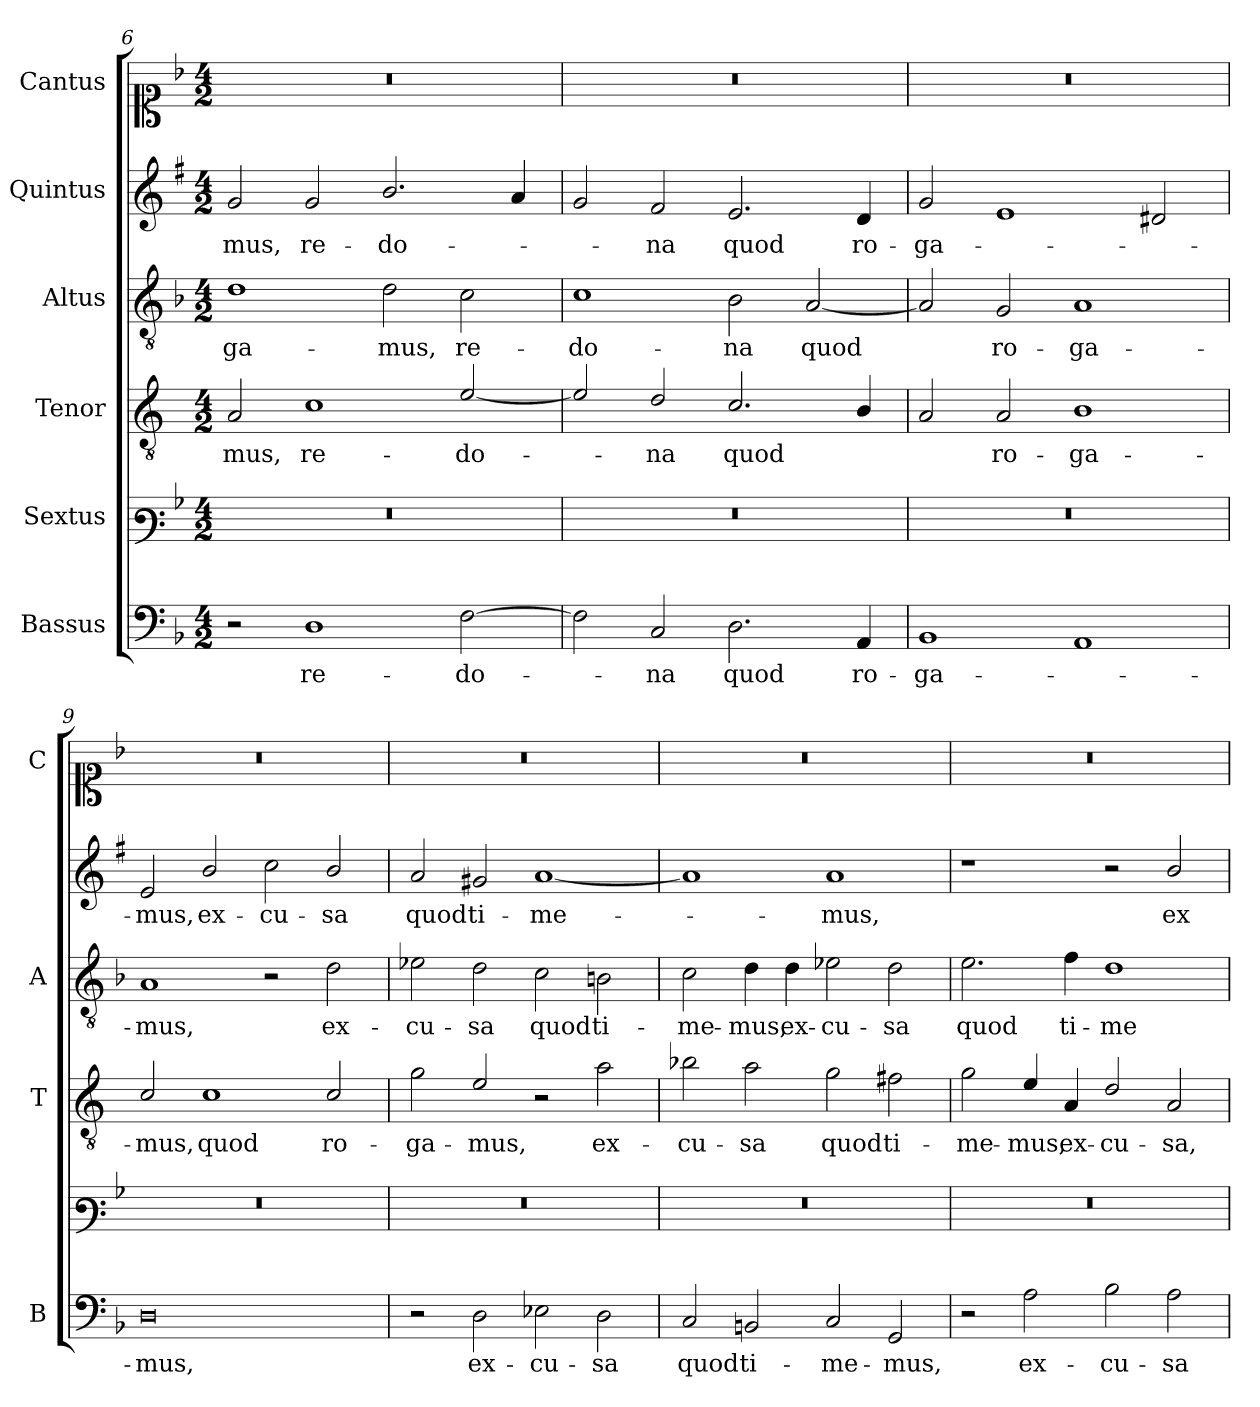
**kern	**text	**kern	**kern	**text	**kern	**text	**kern	**text	**kern
*part6	*part6	*part5	*part4	*part4	*part3	*part3	*part2	*part2	*part1
*staff6	*staff6	*staff5	*staff4	*staff4	*staff3	*staff3	*staff2	*staff2	*staff1
*I"Bassus	*	*I"Sextus	*I"Tenor	*	*I"Altus	*	*I"Quintus	*	*I"Cantus
*I'B	*	*	*I'T	*	*I'A	*	*	*	*I'C
!!LO:LB:g=z
*clefF4	*	*clefF3	*clefGv2	*	*clefGv2	*	*clefG2	*	*clefC1
*	*	*	*ITrd4c7	*	*	*	*ITrd1c2	*	*
*k[b-]	*	*k[b-]	*k[b-]	*	*k[b-]	*	*k[b-]	*	*k[b-]
*F:	*	*F:	*F:	*	*F:	*	*F:	*	*F:
*M4/2	*	*M4/2	*M4/2	*	*M4/2	*	*M4/2	*	*M4/2
=6	=6	=6	=6	=6	=6	=6	=6	=6	=6
!	!	!	!	!LO:LY:b	!	!LO:LY:b	!	!LO:LY:b	!
2r	.	0r	2D/	-mus,	1d	-ga-	2f/	-mus,	0r
!	!LO:LY:b	!	!	!LO:LY:b	!	!	!	!LO:LY:b	!
1D	re-	.	1F	re-	.	.	2f/	re-	.
!	!	!	!	!	!	!LO:LY:b	!	!LO:LY:b	!
.	.	.	.	.	2d\	-mus,	2.a/	-do-	.
!	!LO:LY:b	!	!	!LO:LY:b	!	!LO:LY:b	!	!	!
[2F\	-do-	.	[2A/	-do-	2c\	re-	.	.	.
.	.	.	.	.	.	.	4g/	.	.
=7	=7	=7	=7	=7	=7	=7	=7	=7	=7
!	!	!	!	!	!	!LO:LY:b	!	!	!
2F\]	.	0r	2A/]	.	1c	-do-	2f/	.	0r
!	!LO:LY:b	!	!	!LO:LY:b	!	!	!	!LO:LY:b	!
2C/	-na	.	2G/	-na	.	.	2e/	-na	.
!	!LO:LY:b	!	!	!LO:LY:b	!	!LO:LY:b	!	!LO:LY:b	!
2.D\	quod	.	2.F/	quod	2B-\	-na	2.d/	quod	.
!	!	!	!	!	!	!LO:LY:b	!	!	!
.	.	.	.	.	[2A/	quod	.	.	.
!	!LO:LY:b	!	!	!	!	!	!	!LO:LY:b	!
4AA/	ro-	.	4E/	.	.	.	4c/	ro-	.
=8	=8	=8	=8	=8	=8	=8	=8	=8	=8
!	!LO:LY:b	!	!	!	!	!	!	!LO:LY:b	!
1BB-	-ga-	0r	2D/	.	2A/]	.	2f/	-ga-	0r
!	!	!	!	!LO:LY:b	!	!LO:LY:b	!	!	!
.	.	.	2D/	ro-	2G/	ro-	1d	.	.
!	!	!	!	!LO:LY:b	!	!LO:LY:b	!	!	!
1AA	.	.	1E	-ga-	1A	-ga-	.	.	.
.	.	.	.	.	.	.	2c#X/	.	.
=9	=9	=9	=9	=9	=9	=9	=9	=9	=9
!	!LO:LY:b	!	!	!LO:LY:b	!	!LO:LY:b	!	!LO:LY:b	!
0D	-mus,	0r	2F/	-mus,	1A	-mus,	2d/	-mus,	0r
!	!	!	!	!LO:LY:b	!	!	!	!LO:LY:b	!
.	.	.	1F	quod	.	.	2a/	ex-	.
!	!	!	!	!	!	!	!	!LO:LY:b	!
.	.	.	.	.	2r	.	2b-\	-cu-	.
!	!	!	!	!LO:LY:b	!	!LO:LY:b	!	!LO:LY:b	!
.	.	.	2F/	ro-	2d\	ex-	2a/	-sa	.
=10	=10	=10	=10	=10	=10	=10	=10	=10	=10
!	!	!	!	!LO:LY:b	!	!LO:LY:b	!	!LO:LY:b	!
2r	.	0r	2c\	-ga-	2e-X\	-cu-	2g/	quod	0r
!	!LO:LY:b	!	!	!LO:LY:b	!	!LO:LY:b	!	!LO:LY:b	!
2D\	ex-	.	2A/	-mus,	2d\	-sa	2f#X/	ti-	.
!	!LO:LY:b	!	!	!	!	!LO:LY:b	!	!LO:LY:b	!
2E-X\	-cu-	.	2r	.	2c\	quod	[1g	-me-	.
!	!LO:LY:b	!	!	!LO:LY:b	!	!LO:LY:b	!	!	!
2D\	-sa	.	2d\	ex-	2Bn\	ti-	.	.	.
=11	=11	=11	=11	=11	=11	=11	=11	=11	=11
!	!LO:LY:b	!	!	!LO:LY:b	!	!LO:LY:b	!	!	!
2C/	quod	0r	2e-X\	-cu-	2c\	-me-	1g]	.	0r
!	!LO:LY:b	!	!	!LO:LY:b	!	!LO:LY:b	!	!	!
2BBn/	ti-	.	2d\	-sa	4d\	-mus,	.	.	.
!	!	!	!	!	!	!LO:LY:b	!	!	!
.	.	.	.	.	4d\	ex-	.	.	.
!	!LO:LY:b	!	!	!LO:LY:b	!	!LO:LY:b	!	!LO:LY:b	!
2C/	-me-	.	2c\	quod	2e-X\	-cu-	1g	-mus,	.
!	!LO:LY:b	!	!	!LO:LY:b	!	!LO:LY:b	!	!	!
2GG/	-mus,	.	2Bn\	ti-	2d\	-sa	.	.	.
!!LO:LB:g=z
=12	=12	=12	=12	=12	=12	=12	=12	=12	=12
!	!	!	!	!LO:LY:b	!	!LO:LY:b	!	!	!
2r	.	0r	2c\	-me-	2.e\	quod	1r	.	0r
!	!LO:LY:b	!	!	!LO:LY:b	!	!	!	!	!
2A\	ex-	.	4A/	-mus,	.	.	.	.	.
!	!	!	!	!LO:LY:b	!	!LO:LY:b	!	!	!
.	.	.	4D/	ex-	4f\	ti-	.	.	.
!	!LO:LY:b	!	!	!LO:LY:b	!	!LO:LY:b	!	!	!
2B-\	-cu-	.	2G/	-cu-	1d	-me-	2r	.	.
!	!LO:LY:b	!	!	!LO:LY:b	!	!	!	!LO:LY:b	!
2A\	-sa	.	2D/	-sa,	.	.	2a/	ex-	.
=	=	=	=	=	=	=	=	=	=
*-	*-	*-	*-	*-	*-	*-	*-	*-	*-
